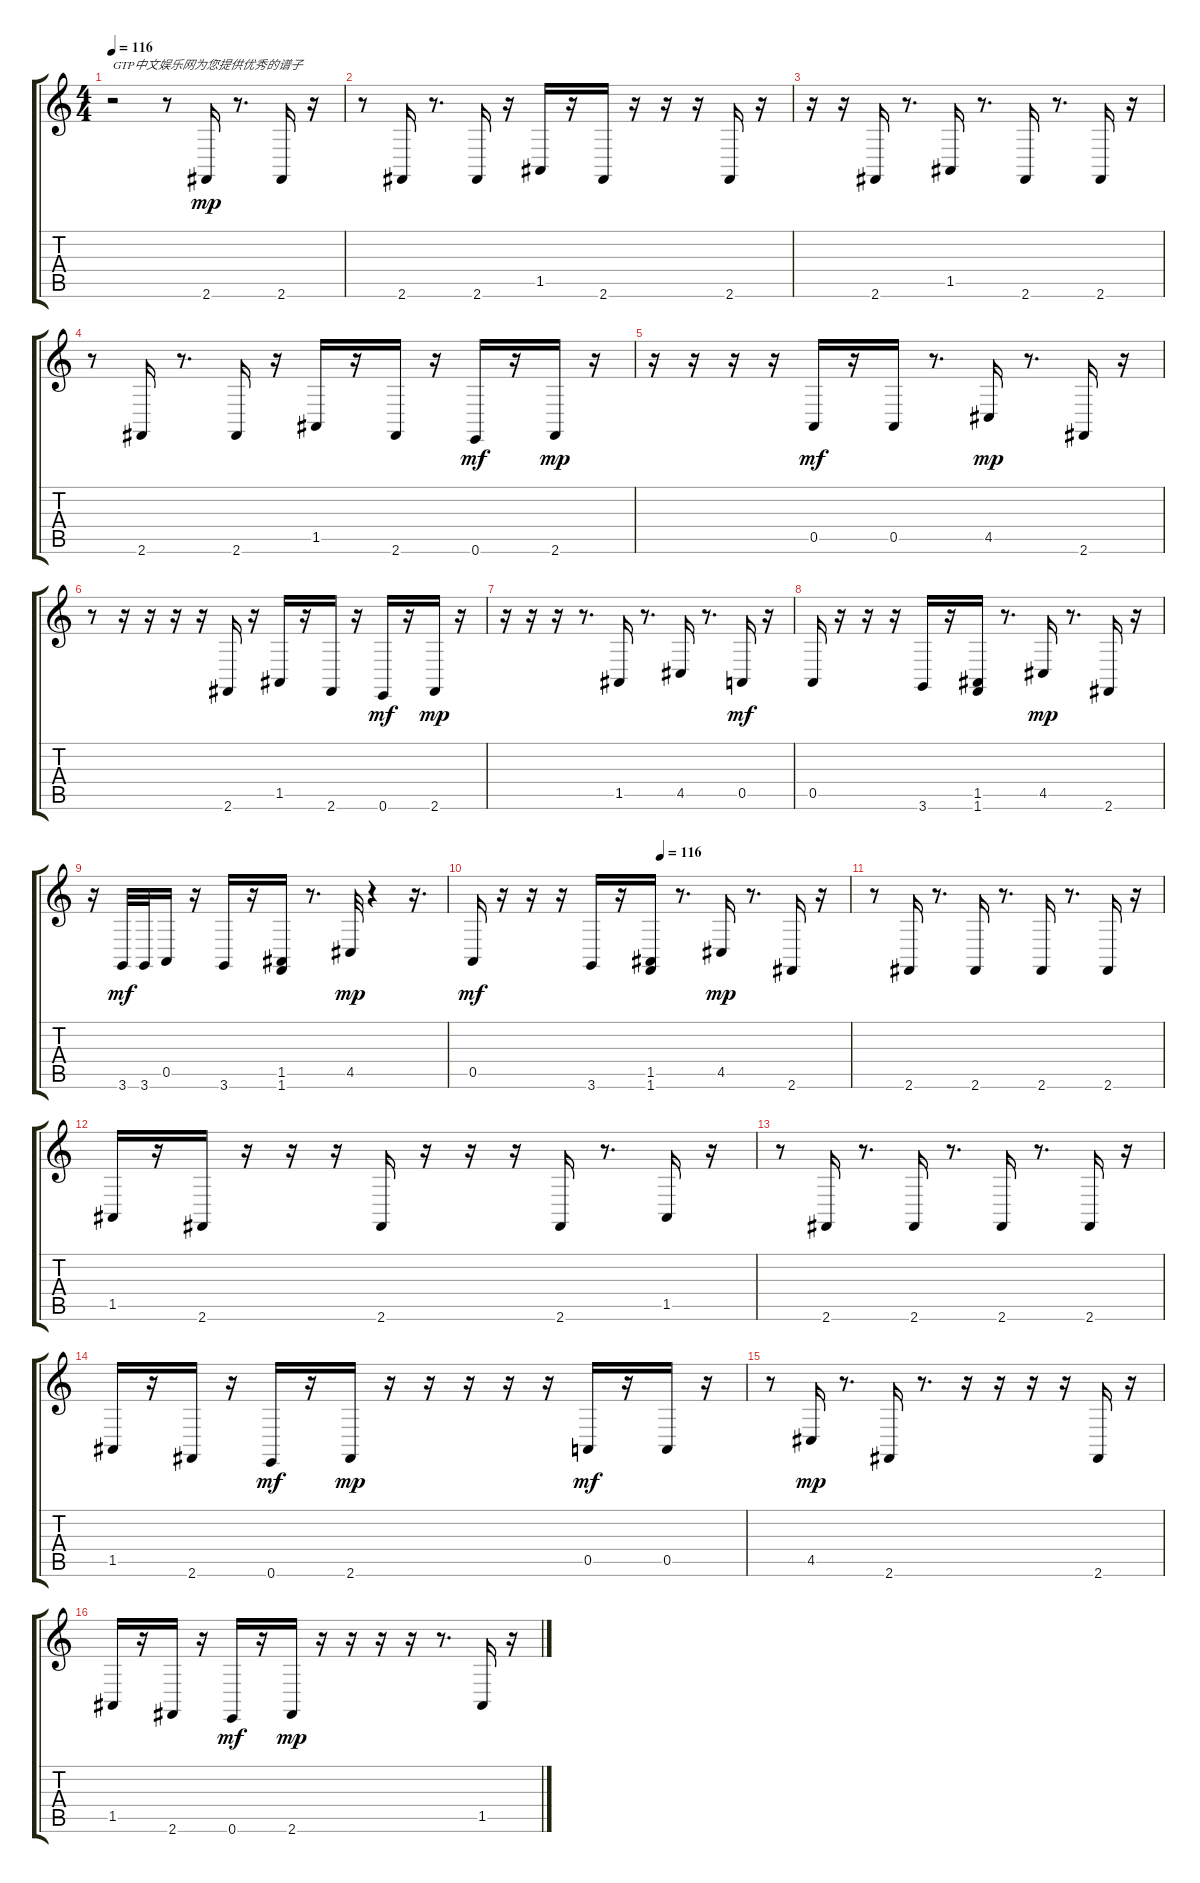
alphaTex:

\track "" {instrument acousticgrandpiano}
\staff {score tabs}
\tuning (E4 B3 G3 D3 A2 E2) {hide}
\ts (4 4)
\tempo 116
\clef g2
\ks c
r.2{txt "GTP中文娱乐网为您提供优秀的谱子" dy mp instrument acousticgrandpiano} r.8 2.6.16 r.8{d} 2.6.16 r.16 |
r.8 2.6.16 r.8{d} 2.6.16 r.16 1.5.16 r.16 2.6.16 r.16 r.16 r.16 2.6.16 r.16 |
r.16 r.16 2.6.16 r.8{d} 1.5.16 r.8{d} 2.6.16 r.8{d} 2.6.16 r.16 |
r.8 2.6.16 r.8{d} 2.6.16 r.16 1.5.16 r.16 2.6.16 r.16 0.6.16{dy mf} r.16 2.6.16{dy mp} r.16 |
r.16 r.16 r.16 r.16 0.5.16{dy mf} r.16 0.5.16 r.8{d} 4.5.16{dy mp} r.8{d} 2.6.16 r.16 |
r.8 r.16 r.16 r.16 r.16 2.6.16 r.16 1.5.16 r.16 2.6.16 r.16 0.6.16{dy mf} r.16 2.6.16{dy mp} r.16 |
r.16 r.16 r.16 r.8{d} 1.5.16 r.8{d} 4.5.16 r.8{d} 0.5.16{dy mf} r.16 |
0.5.16 r.16 r.16 r.16 3.6.16 r.16 (1.5 1.6).16 r.8{d} 4.5.16{dy mp} r.8{d} 2.6.16 r.16 |
r.16 3.6.32{dy mf} 3.6.32 0.5.16 r.16 3.6.16 r.16 (1.5 1.6).16 r.8{d} 4.5.32{dy mp} r.4 r.16{d} |
\tempo (116 0.5)
0.5.16{dy mf} r.16 r.16 r.16 3.6.16 r.16 (1.5 1.6).16 r.8{d} 4.5.16{dy mp} r.8{d} 2.6.16 r.16 |
r.8 2.6.16 r.8{d} 2.6.16 r.8{d} 2.6.16 r.8{d} 2.6.16 r.16 |
1.5.16 r.16 2.6.16 r.16 r.16 r.16 2.6.16 r.16 r.16 r.16 2.6.16 r.8{d} 1.5.16 r.16 |
r.8 2.6.16 r.8{d} 2.6.16 r.8{d} 2.6.16 r.8{d} 2.6.16 r.16 |
1.5.16 r.16 2.6.16 r.16 0.6.16{dy mf} r.16 2.6.16{dy mp} r.16 r.16 r.16 r.16 r.16 0.5.16{dy mf} r.16 0.5.16 r.16 |
r.8 4.5.16{dy mp} r.8{d} 2.6.16 r.8{d} r.16 r.16 r.16 r.16 2.6.16 r.16 |
1.5.16 r.16 2.6.16 r.16 0.6.16{dy mf} r.16 2.6.16{dy mp} r.16 r.16 r.16 r.16 r.8{d} 1.5.16 r.16
